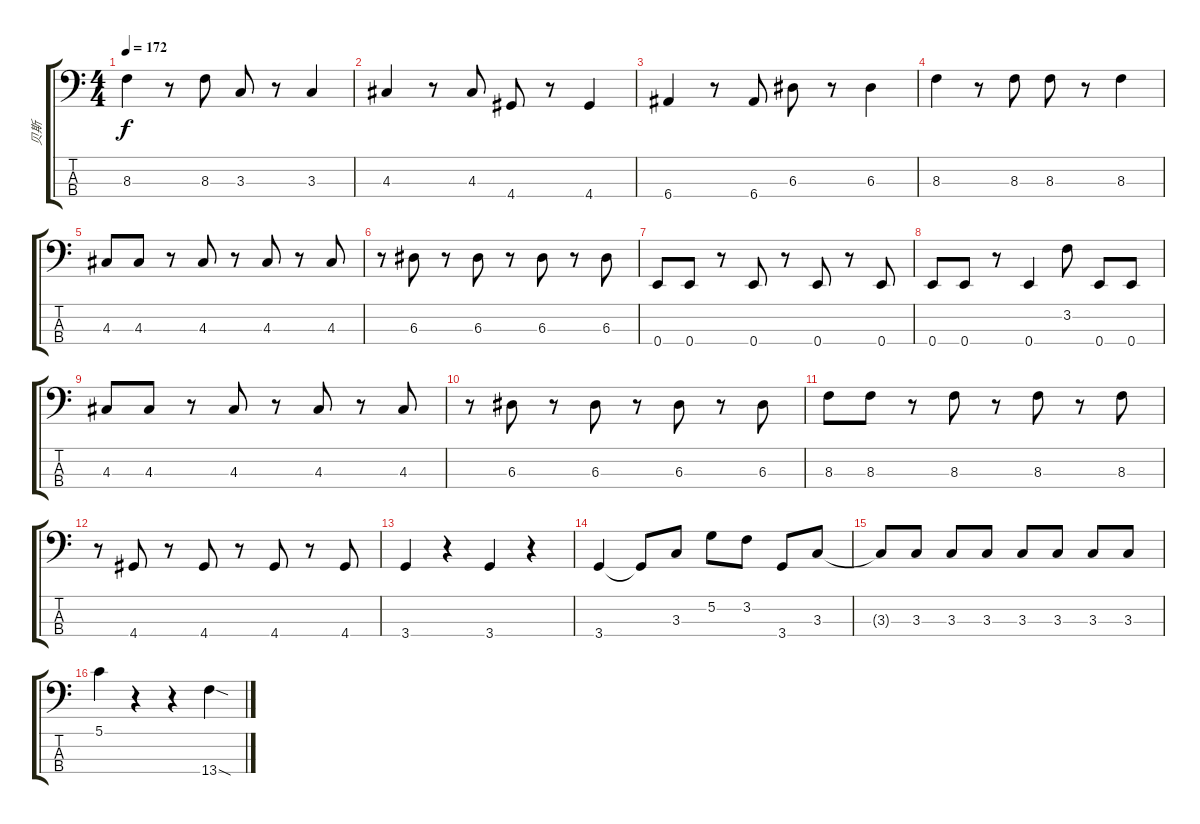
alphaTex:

\track ("贝斯" "贝斯") {instrument electricbassfinger}
\staff {score tabs}
\tuning (G2 D2 A1 E1) {hide}
\ts (4 4)
\tempo 172
\clef f4
\ks c
8.3.4{dy f} r.8 8.3.8 3.3.8 r.8 3.3.4 |
4.3.4 r.8 4.3.8 4.4.8 r.8 4.4.4 |
6.4.4 r.8 6.4.8 6.3.8 r.8 6.3.4 |
8.3.4 r.8 8.3.8 8.3.8 r.8 8.3.4 |
4.3.8 4.3.8 r.8 4.3.8 r.8 4.3.8 r.8 4.3.8 |
r.8 6.3.8 r.8 6.3.8 r.8 6.3.8 r.8 6.3.8 |
0.4.8 0.4.8 r.8 0.4.8 r.8 0.4.8 r.8 0.4.8 |
0.4.8 0.4.8 r.8 0.4.4 3.2.8 0.4.8 0.4.8 |
4.3.8 4.3.8 r.8 4.3.8 r.8 4.3.8 r.8 4.3.8 |
r.8 6.3.8 r.8 6.3.8 r.8 6.3.8 r.8 6.3.8 |
8.3.8 8.3.8 r.8 8.3.8 r.8 8.3.8 r.8 8.3.8 |
r.8 4.4.8 r.8 4.4.8 r.8 4.4.8 r.8 4.4.8 |
3.4.4 r.4 3.4.4 r.4 |
3.4.4 3.4{t}.8 3.3.8 5.2.8 3.2.8 3.4.8 3.3.8 |
3.3{t}.8 3.3.8 3.3.8 3.3.8 3.3.8 3.3.8 3.3.8 3.3.8 |
5.1.4 r.4 r.4 13.4{sod}.4
